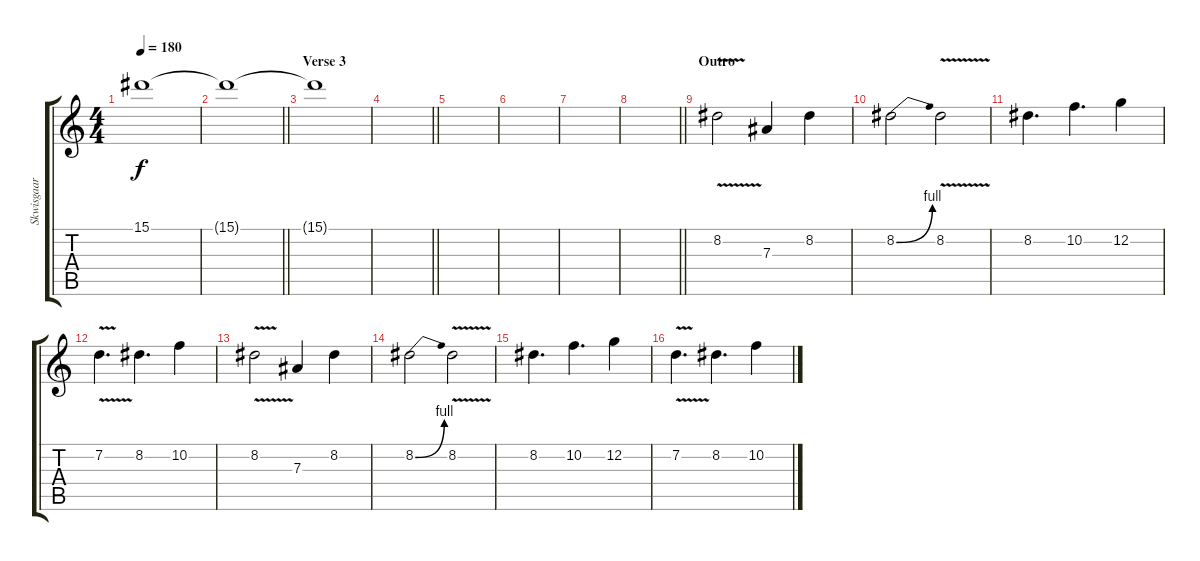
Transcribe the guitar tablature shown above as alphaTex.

\track ("Skwisgaar Skwigelf (Solo Guitar)" "Skwisgaar ") {instrument distortionguitar}
\staff {score tabs}
\tuning (C4 G3 Eb3 Bb2 F2 C2) {hide}
\ts (4 4)
\tempo 180
\clef g2
\ks c
15.1.1{dy f volume 0} |
\barLineRight lightlight
15.1{t}.1 |
\section ("" "Verse 3")
15.1{t}.1 |
\barLineRight lightlight
|
|
|
|
\barLineRight lightlight
|
\section ("" "Outro")
8.2{v}.2{volume 16} 7.3.4 8.2.4 |
8.2{be (bend 0 0 60 4)}.2 8.2{v}.2 |
8.2.4{d} 10.2.4{d} 12.2.4 |
7.2{v}.4{d} 8.2.4{d} 10.2.4 |
8.2{v}.2{volume 16} 7.3.4 8.2.4 |
8.2{be (bend 0 0 60 4)}.2 8.2{v}.2 |
8.2.4{d} 10.2.4{d} 12.2.4 |
7.2{v}.4{d} 8.2.4{d} 10.2.4
